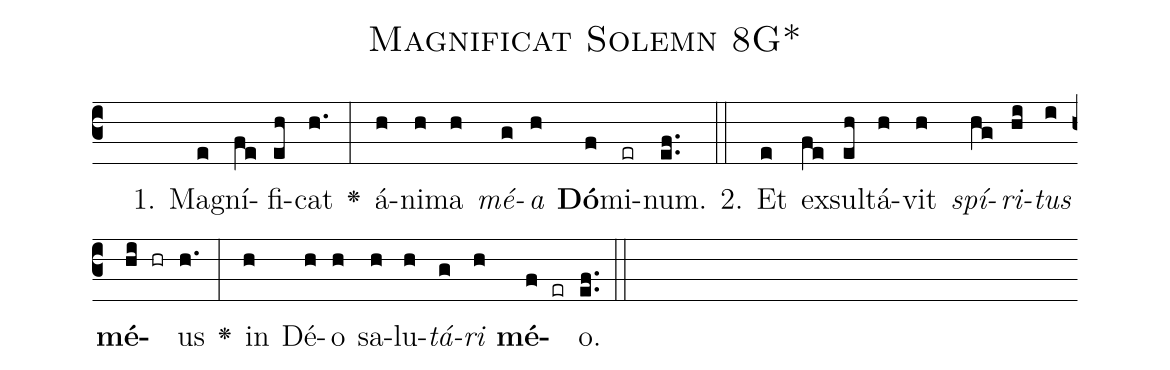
name: Magnificat Solemn 8G*;
office-part: Magnificat;
%%
% The syntax in this part is called gabc. Please refer to http://home.gna.org/gregorio/gabc/#basis

(c3) () () 1. Ma(e)gní(fe)fi(eh)cat(h.) <v>\greheightstar</v>(:) á(h)ni(h)ma(h) <i>mé</i>(g)<i>a</i>(h) <b>Dó</b>(f)mi(er)num.(ef..)
2.(::) Et(e) ex(fe)sul(eh)tá(h)vit(h) <i>spí</i>(hg)<i>ri</i>(hi)<i>tus</i>(i) <b>mé</b>(hi hr)us(h.) <v>\greheightstar</v>(:) in(h) Dé(h)o(h) sa(h)lu(h)<i>tá</i>(g)<i>ri</i>(h) <b>mé</b>(f er)o.(ef..) (::)

%E(h) u(h) o(g) u(h) a(f) e.(ef..) (::)

%Mediant of 1 accent with 3 preperatory syllables
%Termination of 1 accent with 2 preperatory syllables
